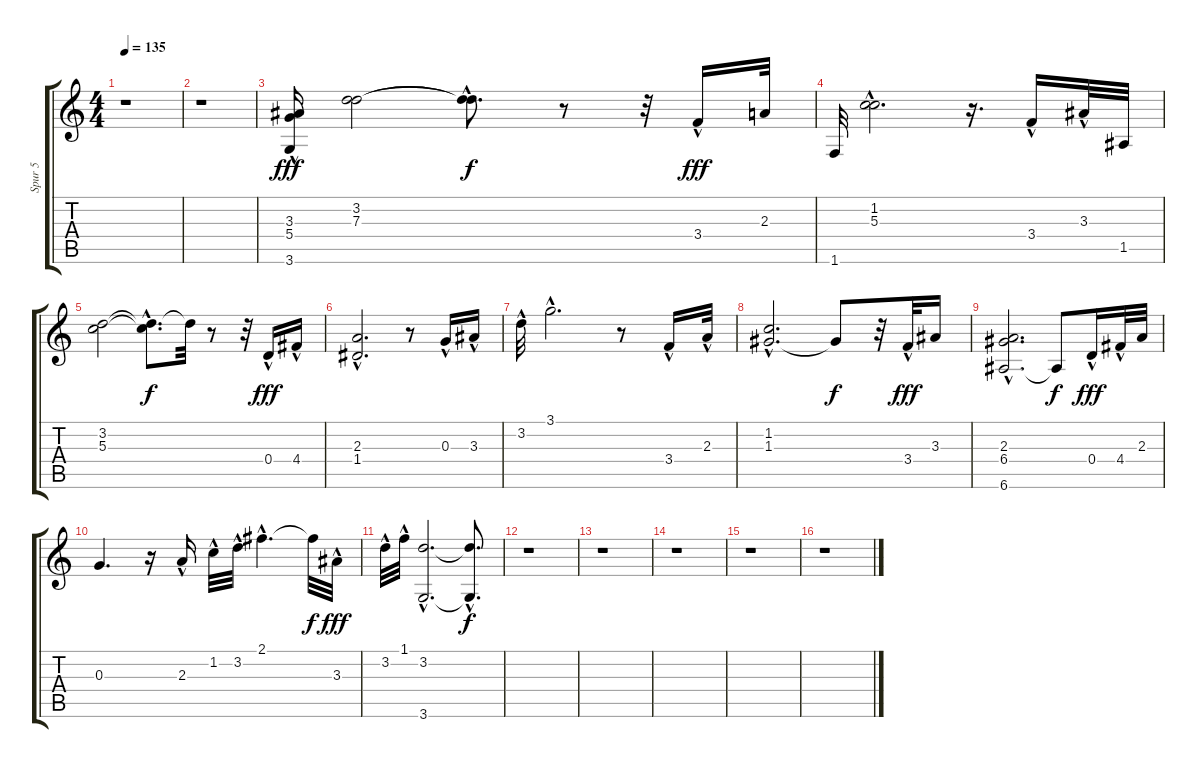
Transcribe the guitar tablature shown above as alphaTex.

\track ("Spur 5" "Spur 5") {instrument electricguitarclean}
\staff {score tabs}
\tuning (E4 B3 G3 D3 A2 E2) {hide}
\ts (4 4)
\tempo 135
\clef g2
\ks c
r.1{dy fff instrument electricguitarclean} |
r.1 |
(3.3{hac} 5.4{hac} 3.6).16{volume 6 instrument electricguitarclean} (3.2 7.3).2 (3.2{hac t} 7.3{hac t}).8{d dy f} r.8 r.32 3.4{hac}.16{dy fff} 2.3.32 |
1.6.32 (1.2 5.3{hac}).2{d} r.16{d} 3.4{hac}.16 3.3{hac}.32 1.5.32 |
(3.2 5.3).2 (3.2{hac t} 5.3{hac t}).8{d dy f} 3.2{t}.32 r.8 r.32 0.4{hac}.16{dy fff} 4.4{hac}.16 |
(2.3 1.4{hac}).2{d} r.8 0.3{hac}.16 3.3{hac}.16 |
3.2{hac}.32 3.1{hac}.2{d} r.8 3.4{hac}.16 2.3{hac}.32 |
(1.2{hac} 1.3{hac}).2{d} 1.3{t}.8{dy f} r.32 3.4{hac}.32{dy fff} 3.3.16 |
(2.3 6.4 6.6{hac}).2{d} 6.6{t}.8{dy f} 0.4{hac}.16{dy fff} 4.4{hac}.32 2.3.32 |
0.3.4{d} r.16 2.3{hac}.16 1.2{hac}.32 3.2{hac}.32 2.1{hac}.4{d} 2.1{t}.32{dy f} 3.3{hac}.32{dy fff} |
3.2{hac}.32 1.1{hac}.32 (3.2{hac} 3.6{hac}).2{d} (3.2{t} 3.6{hac t}).8{d dy f} |
r.1 |
r.1 |
r.1 |
r.1 |
r.1
